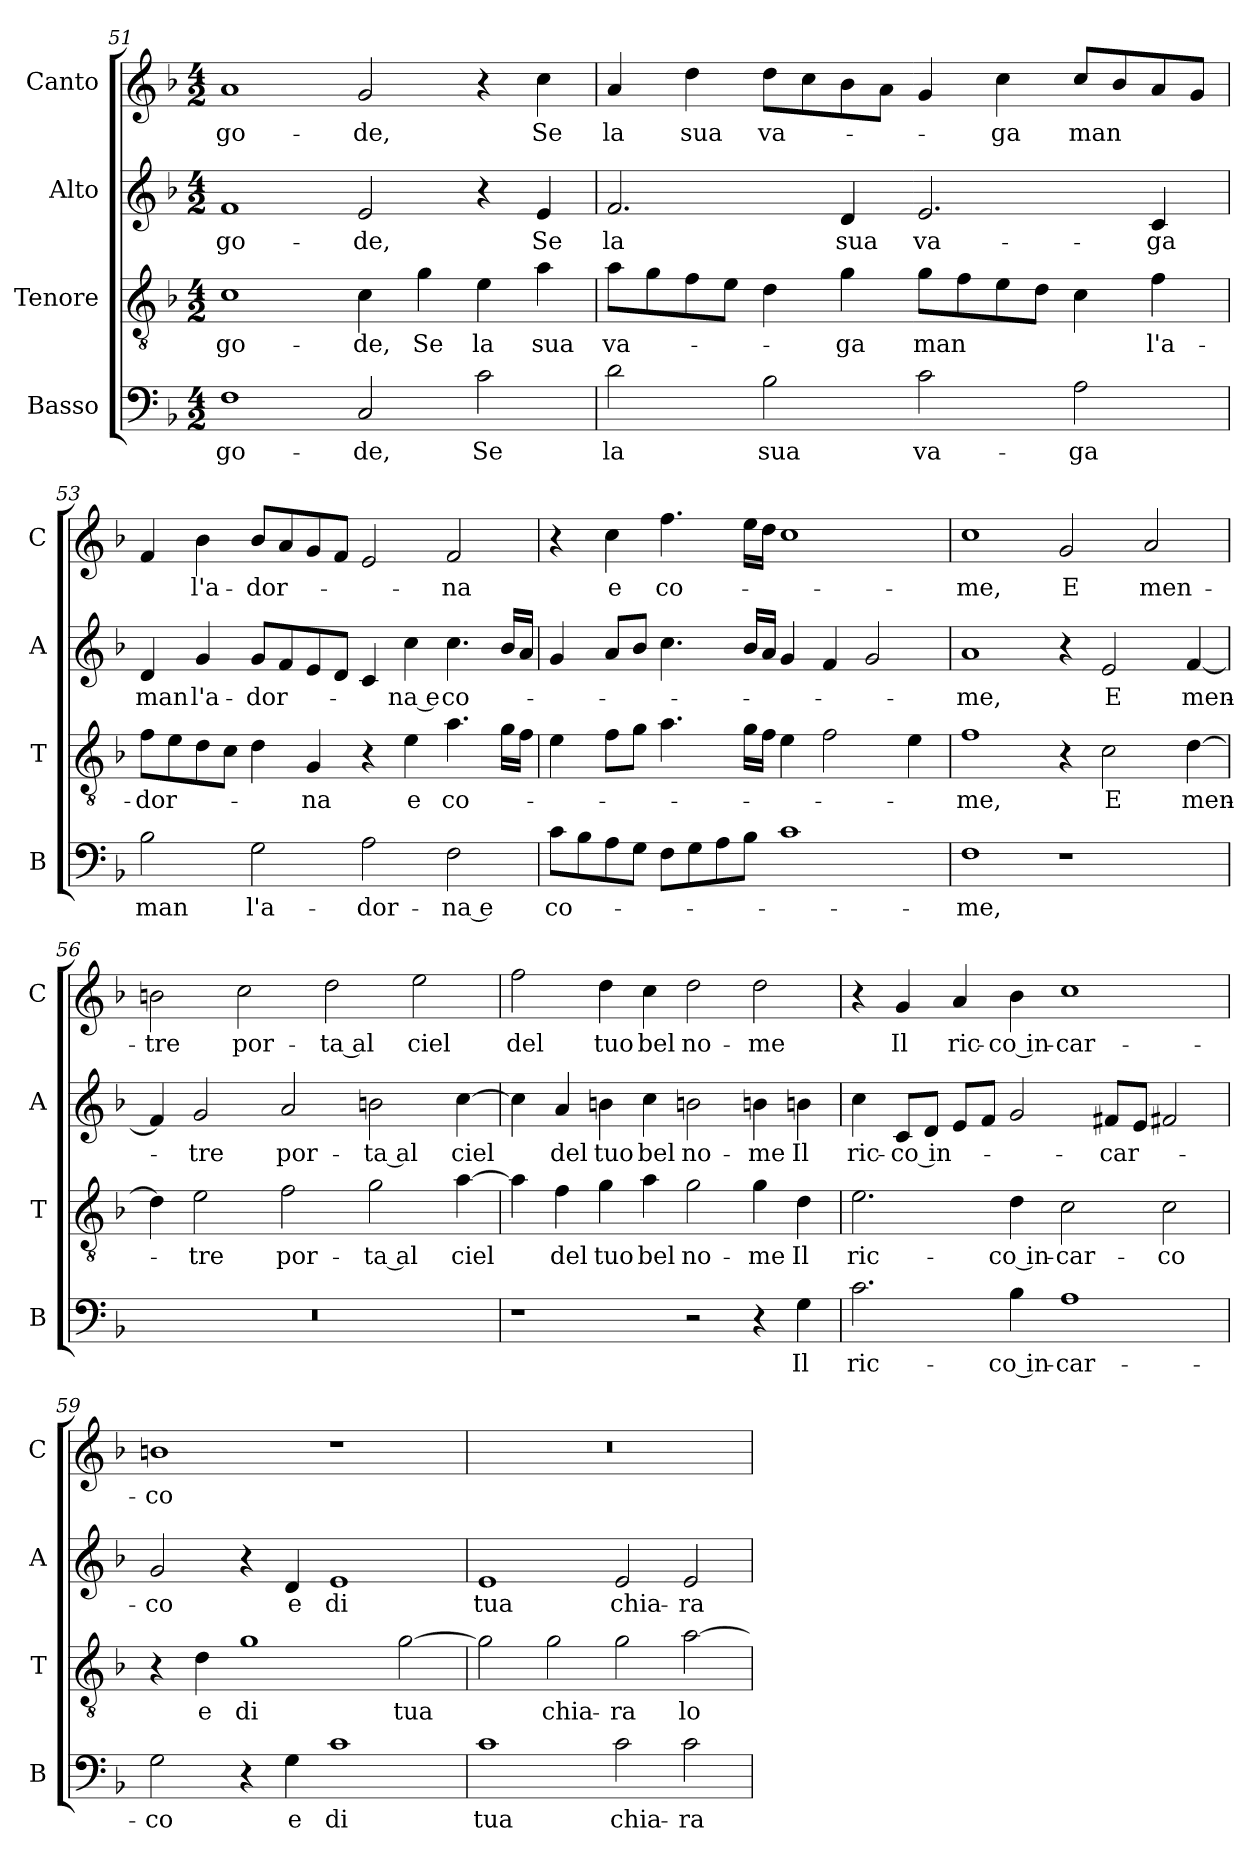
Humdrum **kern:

**kern	**text	**kern	**text	**kern	**text	**kern	**text
*part4	*part4	*part3	*part3	*part2	*part2	*part1	*part1
*staff4	*staff4	*staff3	*staff3	*staff2	*staff2	*staff1	*staff1
*I"Basso	*	*I"Tenore	*	*I"Alto	*	*I"Canto	*
*I'B	*	*I'T	*	*I'A	*	*I'C	*
*clefF4	*	*clefGv2	*	*clefG2	*	*clefG2	*
*k[b-]	*	*k[b-]	*	*k[b-]	*	*k[b-]	*
*F:	*	*F:	*	*F:	*	*F:	*
*M4/2	*	*M4/2	*	*M4/2	*	*M4/2	*
=51	=51	=51	=51	=51	=51	=51	=51
1F	go-	1c	go-	1f	go-	1a	go-
2C	-de,	4c	-de,	2e	-de,	2g	-de,
.	.	4g	Se	.	.	.	.
2c	Se	4e	la	4r	.	4r	.
.	.	4a	sua	4e	Se	4cc	Se
=52	=52	=52	=52	=52	=52	=52	=52
2d	la	8aL	va-	2.f	la	4a	la
.	.	8g	.	.	.	.	.
.	.	8f	.	.	.	4dd	sua
.	.	8eJ	.	.	.	.	.
2B-	sua	4d	.	.	.	8ddL	va-
.	.	.	.	.	.	8cc	.
.	.	4g	-ga	4d	sua	8b-	.
.	.	.	.	.	.	8aJ	.
2c	va-	8gL	man	2.e	va-	4g	.
.	.	8f	.	.	.	.	.
.	.	8e	.	.	.	4cc	-ga
.	.	8dJ	.	.	.	.	.
2A	-ga	4c	.	.	.	8ccL	man
.	.	.	.	.	.	8b-	.
.	.	4f	l'a-	4c	-ga	8a	.
.	.	.	.	.	.	8gJ	.
=53	=53	=53	=53	=53	=53	=53	=53
2B-	man	8fL	-dor-	4d	man	4f	.
.	.	8e	.	.	.	.	.
.	.	8d	.	4g	l'a-	4b-	l'a-
.	.	8cJ	.	.	.	.	.
2G	l'a-	4d	.	8gL	-dor-	8b-L	-dor-
.	.	.	.	8f	.	8a	.
.	.	4G	-na	8e	.	8g	.
.	.	.	.	8dJ	.	8fJ	.
2A	-dor-	4r	.	4c	.	2e	.
.	.	4e	e	4cc	-na e	.	.
2F	-na e	4.a	co-	4.cc	co-	2f	-na
.	.	16gLL	.	16b-LL	.	.	.
.	.	16fJJ	.	16aJJ	.	.	.
=54	=54	=54	=54	=54	=54	=54	=54
8cL	co-	4e	.	4g	.	4r	.
8B-	.	.	.	.	.	.	.
8A	.	8fL	.	8aL	.	4cc	e
8GJ	.	8gJ	.	8b-J	.	.	.
8FL	.	4.a	.	4.cc	.	4.ff	co-
8G	.	.	.	.	.	.	.
8A	.	.	.	.	.	.	.
8B-J	.	16gLL	.	16b-LL	.	16eeLL	.
.	.	16fJJ	.	16aJJ	.	16ddJJ	.
1c	.	4e	.	4g	.	1cc	.
.	.	2f	.	4f	.	.	.
.	.	.	.	2g	.	.	.
.	.	4e	.	.	.	.	.
=55	=55	=55	=55	=55	=55	=55	=55
1F	-me,	1f	-me,	1a	-me,	1cc	-me,
1r	.	4r	.	4r	.	2g	E
.	.	2c	E	2e	E	.	.
.	.	.	.	.	.	2a	men-
.	.	[4d	men-	[4f	men-	.	.
=56	=56	=56	=56	=56	=56	=56	=56
0r	.	4d]	.	4f]	.	2bn	-tre
.	.	2e	-tre	2g	-tre	.	.
.	.	.	.	.	.	2cc	por-
.	.	2f	por-	2a	por-	.	.
.	.	.	.	.	.	2dd	-ta al
.	.	2g	-ta al	2bn	-ta al	.	.
.	.	.	.	.	.	2ee	ciel
.	.	[4a	ciel	[4cc	ciel	.	.
=57	=57	=57	=57	=57	=57	=57	=57
1r	.	4a]	.	4cc]	.	2ff	del
.	.	4f	del	4a	del	.	.
.	.	4g	tuo	4bn	tuo	4dd	tuo
.	.	4a	bel	4cc	bel	4cc	bel
2r	.	2g	no-	2bn	no-	2dd	no-
4r	.	4g	-me	4bn	-me	2dd	-me
4G	Il	4d	Il	4bn	Il	.	.
=58	=58	=58	=58	=58	=58	=58	=58
2.c	ric-	2.e	ric-	4cc	ric-	4r	.
.	.	.	.	8cL	-co in-	4g	Il
.	.	.	.	8dJ	.	.	.
.	.	.	.	8eL	.	4a	ric-
.	.	.	.	8fJ	.	.	.
4B-	-co in-	4d	-co in-	2g	.	4b-	-co in-
1A	-car-	2c	-car-	.	.	1cc	-car-
.	.	.	.	8f#XL	-car-	.	.
.	.	.	.	8eJ	.	.	.
.	.	2c	-co	2f#X	.	.	.
=59	=59	=59	=59	=59	=59	=59	=59
2G	-co	4r	.	2g	-co	1bn	-co
.	.	4d	e	.	.	.	.
4r	.	1g	di	4r	.	.	.
4G	e	.	.	4d	e	.	.
1c	di	.	.	1e	di	1r	.
.	.	[2g	tua	.	.	.	.
=60	=60	=60	=60	=60	=60	=60	=60
1c	tua	2g]	.	1e	tua	0r	.
.	.	2g	chia-	.	.	.	.
2c	chia-	2g	-ra	2e	chia-	.	.
2c	-ra	[2a	lo-	2e	-ra	.	.
=	=	=	=	=	=	=	=
*-	*-	*-	*-	*-	*-	*-	*-
